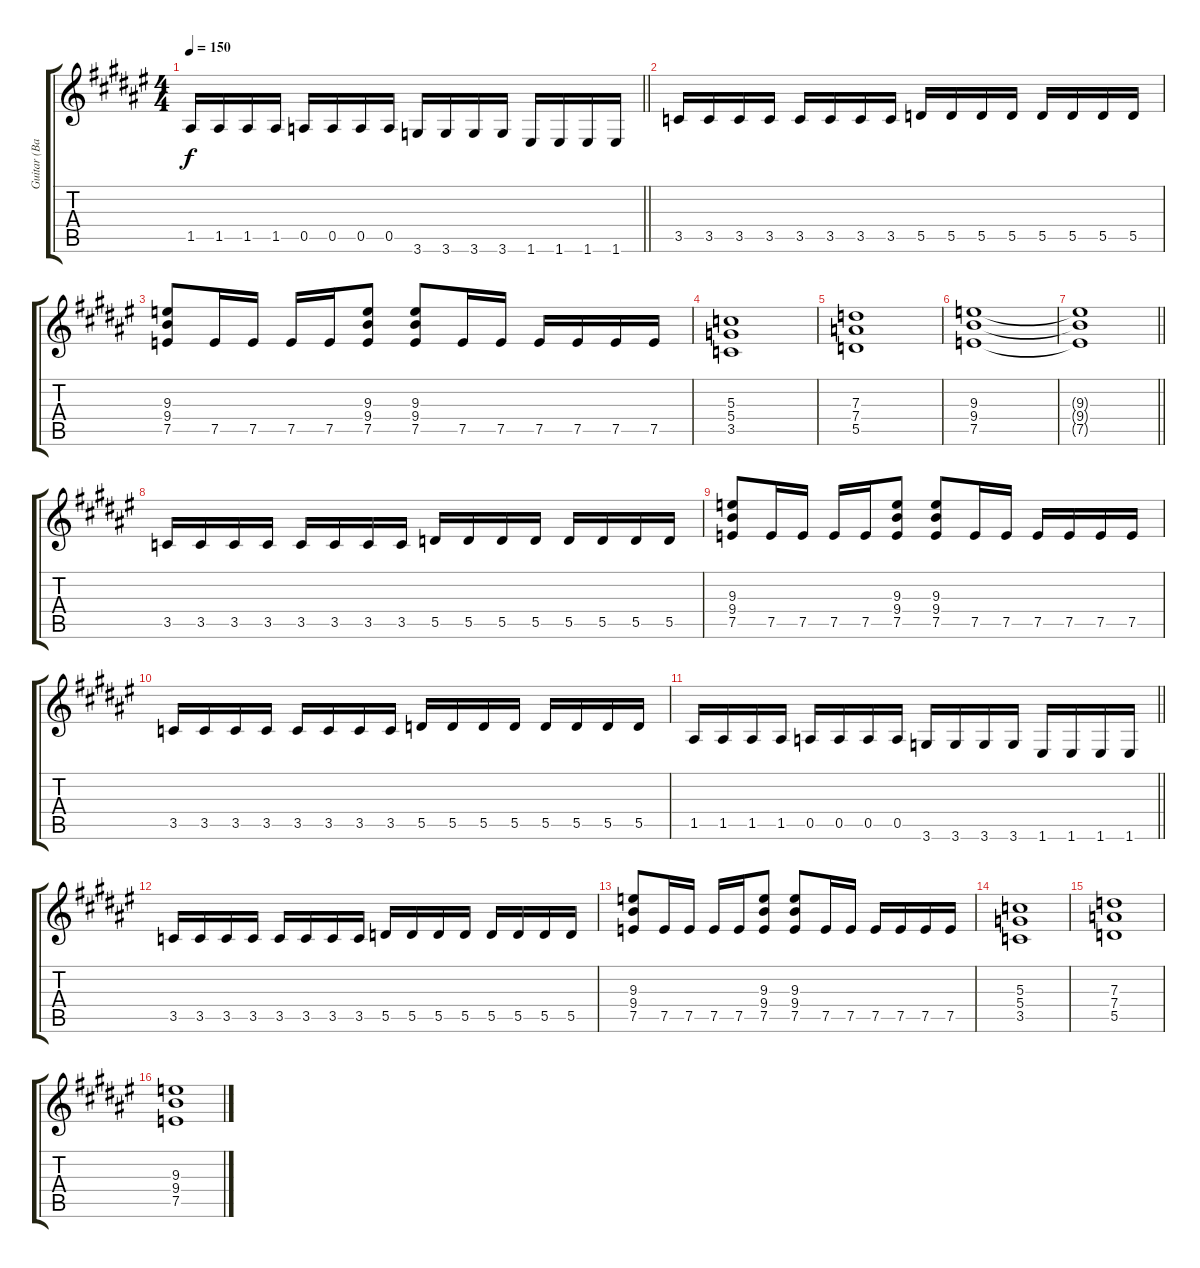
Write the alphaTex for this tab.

\track ("Guitar (Base)" "Guitar (Ba") {instrument distortionguitar}
\staff {score tabs}
\tuning (E4 B3 G3 D3 A2 E2) {hide}
\ts (4 4)
\tempo 150
\clef g2
\barLineRight lightlight
\ks d#minor
1.5.16{dy f} 1.5.16 1.5.16 1.5.16 0.5.16 0.5.16 0.5.16 0.5.16 3.6.16 3.6.16 3.6.16 3.6.16 1.6.16 1.6.16 1.6.16 1.6.16 |
3.5.16 3.5.16 3.5.16 3.5.16 3.5.16 3.5.16 3.5.16 3.5.16 5.5.16 5.5.16 5.5.16 5.5.16 5.5.16 5.5.16 5.5.16 5.5.16 |
(9.3 9.4 7.5).8 7.5.16 7.5.16 7.5.16 7.5.16 (9.3 9.4 7.5).8 (9.3 9.4 7.5).8 7.5.16 7.5.16 7.5.16 7.5.16 7.5.16 7.5.16 |
(5.3 5.4 3.5).1 |
(7.3 7.4 5.5).1 |
(9.3 9.4 7.5).1 |
\barLineRight lightlight
(9.3{t} 9.4{t} 7.5{t}).1 |
3.5.16 3.5.16 3.5.16 3.5.16 3.5.16 3.5.16 3.5.16 3.5.16 5.5.16 5.5.16 5.5.16 5.5.16 5.5.16 5.5.16 5.5.16 5.5.16 |
(9.3 9.4 7.5).8 7.5.16 7.5.16 7.5.16 7.5.16 (9.3 9.4 7.5).8 (9.3 9.4 7.5).8 7.5.16 7.5.16 7.5.16 7.5.16 7.5.16 7.5.16 |
3.5.16 3.5.16 3.5.16 3.5.16 3.5.16 3.5.16 3.5.16 3.5.16 5.5.16 5.5.16 5.5.16 5.5.16 5.5.16 5.5.16 5.5.16 5.5.16 |
\barLineRight lightlight
1.5.16 1.5.16 1.5.16 1.5.16 0.5.16 0.5.16 0.5.16 0.5.16 3.6.16 3.6.16 3.6.16 3.6.16 1.6.16 1.6.16 1.6.16 1.6.16 |
3.5.16 3.5.16 3.5.16 3.5.16 3.5.16 3.5.16 3.5.16 3.5.16 5.5.16 5.5.16 5.5.16 5.5.16 5.5.16 5.5.16 5.5.16 5.5.16 |
(9.3 9.4 7.5).8 7.5.16 7.5.16 7.5.16 7.5.16 (9.3 9.4 7.5).8 (9.3 9.4 7.5).8 7.5.16 7.5.16 7.5.16 7.5.16 7.5.16 7.5.16 |
(5.3 5.4 3.5).1 |
(7.3 7.4 5.5).1 |
(9.3 9.4 7.5).1
